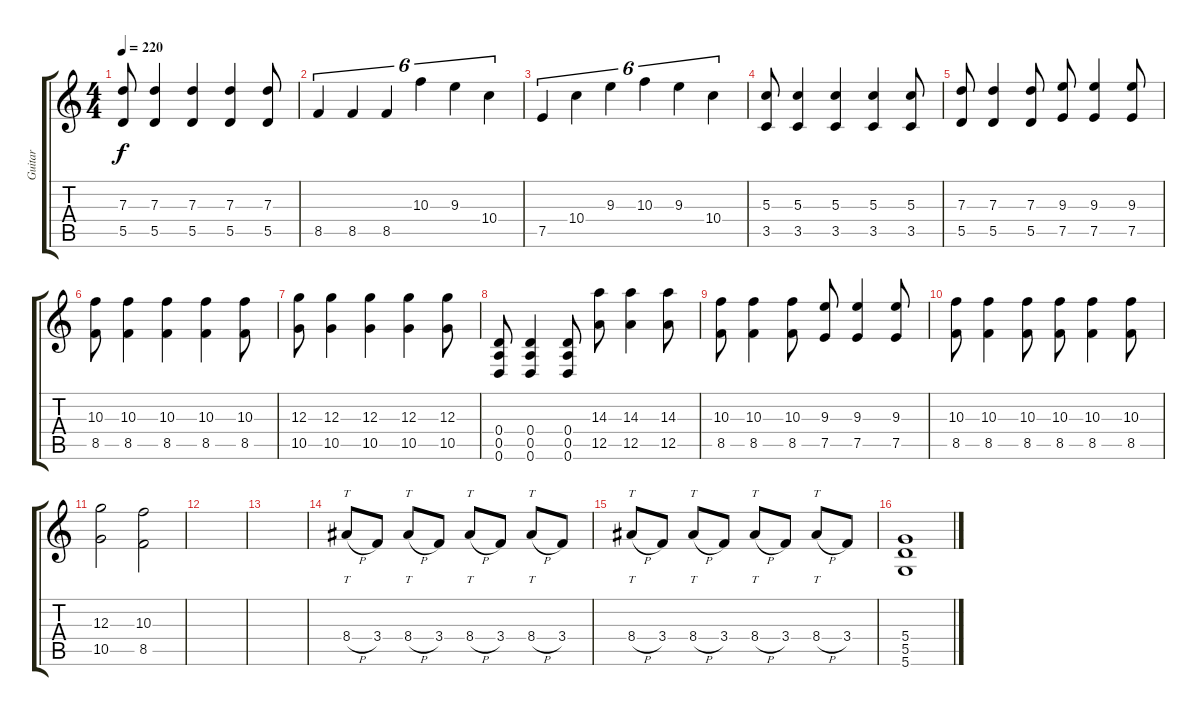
\track ("Guitar" "Guitar") {instrument distortionguitar}
\staff {score tabs}
\tuning (E4 B3 G3 D3 A2 D2) {hide}
\ts (4 4)
\tempo 220
\clef g2
\ks c
(7.3 5.5).8{dy f} (7.3 5.5).4 (7.3 5.5).4 (7.3 5.5).4 (7.3 5.5).8 |
8.5.4{tu (6 4)} 8.5.4{tu (6 4)} 8.5.4{tu (6 4)} 10.3.4{tu (6 4)} 9.3.4{tu (6 4)} 10.4.4{tu (6 4)} |
7.5.4{tu (6 4)} 10.4.4{tu (6 4)} 9.3.4{tu (6 4)} 10.3.4{tu (6 4)} 9.3.4{tu (6 4)} 10.4.4{tu (6 4)} |
(5.3 3.5).8 (5.3 3.5).4 (5.3 3.5).4 (5.3 3.5).4 (5.3 3.5).8 |
(7.3 5.5).8 (7.3 5.5).4 (7.3 5.5).8 (9.3 7.5).8 (9.3 7.5).4 (9.3 7.5).8 |
(10.3 8.5).8 (10.3 8.5).4 (10.3 8.5).4 (10.3 8.5).4 (10.3 8.5).8 |
(12.3 10.5).8 (12.3 10.5).4 (12.3 10.5).4 (12.3 10.5).4 (12.3 10.5).8 |
(0.4 0.5 0.6).8 (0.4 0.5 0.6).4 (0.4 0.5 0.6).8 (14.3 12.5).8 (14.3 12.5).4 (14.3 12.5).8 |
(10.3 8.5).8 (10.3 8.5).4 (10.3 8.5).8 (9.3 7.5).8 (9.3 7.5).4 (9.3 7.5).8 |
(10.3 8.5).8 (10.3 8.5).4 (10.3 8.5).8 (10.3 8.5).8 (10.3 8.5).4 (10.3 8.5).8 |
(12.3 10.5).2 (10.3 8.5).2 |
|
|
8.4{h}.8{tt} 3.4.8 8.4{h}.8{tt} 3.4.8 8.4{h}.8{tt} 3.4.8 8.4{h}.8{tt} 3.4.8 |
8.4{h}.8{tt} 3.4.8 8.4{h}.8{tt} 3.4.8 8.4{h}.8{tt} 3.4.8 8.4{h}.8{tt} 3.4.8 |
(5.4 5.5 5.6).1
